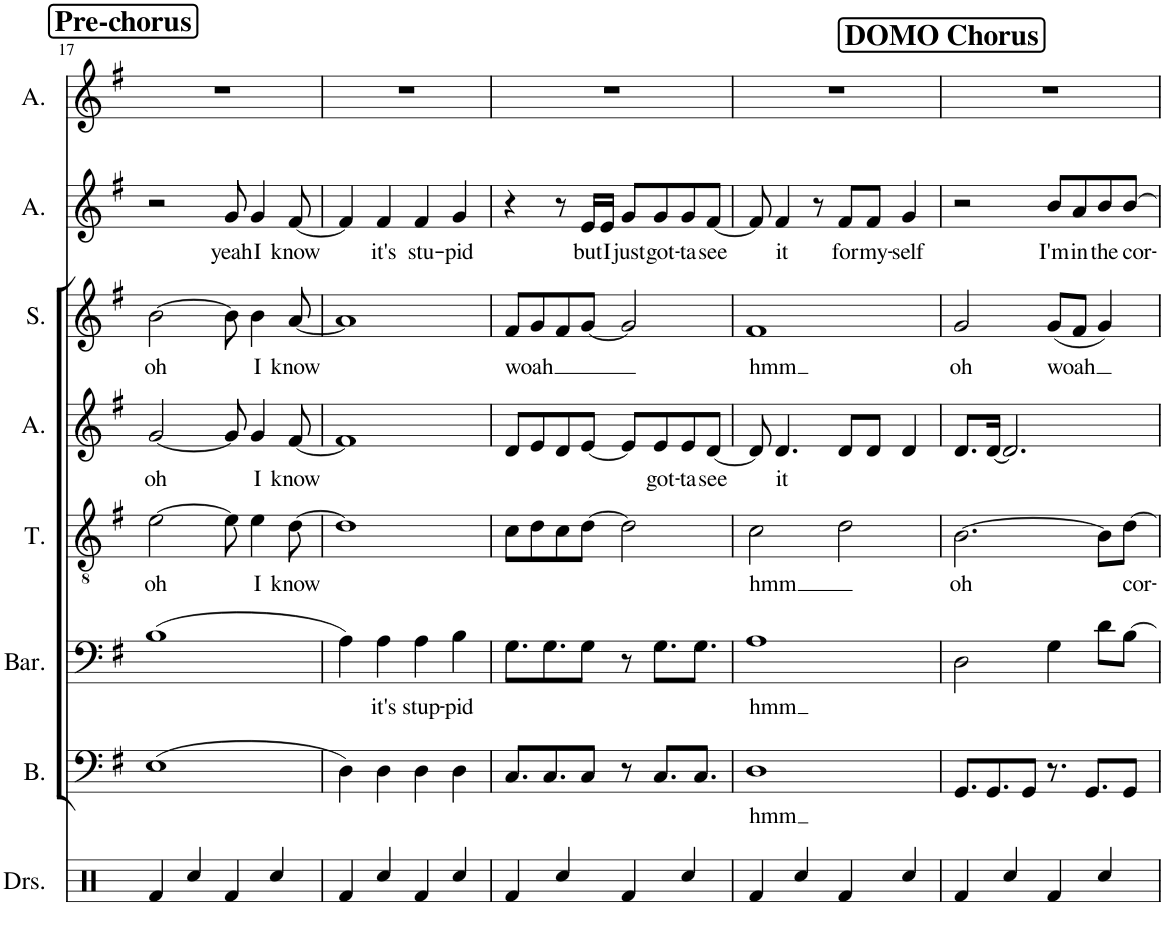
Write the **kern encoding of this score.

**kern	**kern	**text	**kern	**text	**kern	**text	**kern	**text	**kern	**text	**kern	**text	**kern
*part8	*part7	*part7	*part6	*part6	*part5	*part5	*part4	*part4	*part3	*part3	*part2	*part2	*part1
*staff8	*staff7	*staff7	*staff6	*staff6	*staff5	*staff5	*staff4	*staff4	*staff3	*staff3	*staff2	*staff2	*staff1
*I"Drumset	*I"Bass	*	*I"Baritone	*	*I"Tenor	*	*I"Alto	*	*I"Soprano	*	*I"Alto	*	*I"Alto
*I'Drs.	*I'B.	*	*I'Bar.	*	*I'T.	*	*I'A.	*	*I'S.	*	*I'A.	*	*I'A.
!!LO:PB:g=z
*clefX	*clefF4	*	*clefF4	*	*clefGv2	*	*clefG2	*	*clefG2	*	*clefG2	*	*clefG2
*k[]	*k[f#]	*	*k[f#]	*	*k[f#]	*	*k[f#]	*	*k[f#]	*	*k[f#]	*	*k[f#]
*M4/4	*M4/4	*	*M4/4	*	*M4/4	*	*M4/4	*	*M4/4	*	*M4/4	*	*M4/4
!!LO:REH:place=s1:a:B:cj:fs=14:t=Pre-chorus
=17	=17	=17	=17	=17	=17	=17	=17	=17	=17	=17	=17	=17	=17
!	!	!	!	!	!	!LO:LY:b	!	!LO:LY:b	!	!LO:LY:b	!	!	!
4Rf/	(1E	.	(1B	.	[2e\	oh	[2g/	oh	[2b\	oh	2r	.	1r
4Rcc/	.	.	.	.	.	.	.	.	.	.	.	.	.
!	!	!	!	!	!	!	!	!	!	!	!	!LO:LY:b	!
4Rf/	.	.	.	.	8e\]	.	8g/]	.	8b\]	.	8g/	yeah	.
!	!	!	!	!	!	!LO:LY:b	!	!LO:LY:b	!	!LO:LY:b	!	!LO:LY:b	!
.	.	.	.	.	4e\	I	4g/	I	4b\	I	4g/	I	.
4Rcc/	.	.	.	.	.	.	.	.	.	.	.	.	.
!	!	!	!	!	!	!LO:LY:b	!	!LO:LY:b	!	!LO:LY:b	!	!LO:LY:b	!
.	.	.	.	.	[8d\	know	[8f#/	know	[8a/	know	[8f#/	know	.
=18	=18	=18	=18	=18	=18	=18	=18	=18	=18	=18	=18	=18	=18
4Rf/	4D\)	.	4A\)	.	1d]	.	1f#]	.	1a]	.	4f#/]	.	1r
!	!	!	!	!LO:LY:b	!	!	!	!	!	!	!	!LO:LY:b	!
4Rcc/	4D\	.	4A\	it's	.	.	.	.	.	.	4f#/	it's	.
!	!	!	!	!LO:LY:b	!	!	!	!	!	!	!	!LO:LY:b	!
4Rf/	4D\	.	4A\	stup-	.	.	.	.	.	.	4f#/	stu-	.
!	!	!	!	!LO:LY:b	!	!	!	!	!	!	!	!LO:LY:b	!
4Rcc/	4D\	.	4B\	-pid	.	.	.	.	.	.	4g/	-pid	.
=19	=19	=19	=19	=19	=19	=19	=19	=19	=19	=19	=19	=19	=19
!	!	!	!	!	!	!	!	!	!	!LO:LY:b	!	!	!
4Rf/	8.C/L	.	8.G\L	.	8c\L	.	8d/L	.	8f#/L	woah	4r	.	1r
.	.	.	.	.	8d\	.	8e/	.	8g/	.	.	.	.
.	8.C/	.	8.G\	.	.	.	.	.	.	.	.	.	.
4Rcc/	.	.	.	.	8c\	.	8d/	.	8f#/	.	8r	.	.
!	!	!	!	!	!	!	!	!	!	!	!	!LO:LY:b	!
.	8C/J	.	8G\J	.	[8d\J	.	[8e/J	.	[8g/J	.	16e/LL	but	.
!	!	!	!	!	!	!	!	!	!	!	!	!LO:LY:b	!
.	.	.	.	.	.	.	.	.	.	.	16e/JJ	I	.
!	!	!	!	!	!	!	!	!	!	!	!	!LO:LY:b	!
4Rf/	8r	.	8r	.	2d\]	.	8e/L]	.	2g/]	.	8g/L	just	.
!	!	!	!	!	!	!	!	!LO:LY:b	!	!	!	!LO:LY:b	!
.	8.C/L	.	8.G\L	.	.	.	8e/	got-	.	.	8g/	got-	.
!	!	!	!	!	!	!	!	!LO:LY:b	!	!	!	!LO:LY:b	!
4Rcc/	.	.	.	.	.	.	8e/	-ta	.	.	8g/	-ta	.
.	8.C/J	.	8.G\J	.	.	.	.	.	.	.	.	.	.
!	!	!	!	!	!	!	!	!LO:LY:b	!	!	!	!LO:LY:b	!
.	.	.	.	.	.	.	[8d/J	see	.	.	[8f#/J	see	.
=20	=20	=20	=20	=20	=20	=20	=20	=20	=20	=20	=20	=20	=20
!	!	!LO:LY:b	!	!LO:LY:b	!	!LO:LY:b	!	!	!	!LO:LY:b	!	!	!
4Rf/	1D	hmm	1A	hmm	2c\	hmm	8d/]	.	1f#	hmm	8f#/]	.	1r
!	!	!	!	!	!	!	!	!LO:LY:b	!	!	!	!LO:LY:b	!
.	.	.	.	.	.	.	4.d/	it	.	.	4f#/	it	.
4Rcc/	.	.	.	.	.	.	.	.	.	.	.	.	.
.	.	.	.	.	.	.	.	.	.	.	8r	.	.
!	!	!	!	!	!	!	!	!	!	!	!	!LO:LY:b	!
4Rf/	.	.	.	.	2d\	.	8d/L	.	.	.	8f#/L	for	.
!	!	!	!	!	!	!	!	!	!	!	!	!LO:LY:b	!
.	.	.	.	.	.	.	8d/J	.	.	.	8f#/J	my-	.
!	!	!	!	!	!	!	!	!	!	!	!	!LO:LY:b	!
4Rcc/	.	.	.	.	.	.	4d/	.	.	.	4g/	-self	.
!!LO:REH:place=s1:a:B:cj:fs=14:t=DOMO Chorus
=21	=21	=21	=21	=21	=21	=21	=21	=21	=21	=21	=21	=21	=21
!	!	!	!	!	!	!LO:LY:b	!	!	!	!LO:LY:b	!	!	!
4Rf/	8.GG/L	.	2D\	.	[2.B\	oh	8.d/L	.	2g/	oh	2r	.	1r
.	8.GG/	.	.	.	.	.	[16d/Jk	.	.	.	.	.	.
4Rcc/	.	.	.	.	.	.	2.d/]	.	.	.	.	.	.
.	8GG/J	.	.	.	.	.	.	.	.	.	.	.	.
!	!	!	!	!	!	!	!	!	!	!LO:LY:b	!	!LO:LY:b	!
4Rf/	8.r	.	4G\	.	.	.	.	.	(8g/L	woah	8b/L	I'm	.
!	!	!	!	!	!	!	!	!	!	!	!	!LO:LY:b	!
.	.	.	.	.	.	.	.	.	8f#/J	.	8a/	in	.
.	8.GG/L	.	.	.	.	.	.	.	.	.	.	.	.
!	!	!	!	!	!	!	!	!	!	!	!	!LO:LY:b	!
4Rcc/	.	.	8d\L	.	8B\L]	.	.	.	4g/)	.	8b/	the	.
!	!	!	!	!	!	!LO:LY:b	!	!	!	!	!	!LO:LY:b	!
.	8GG/J	.	[8B\J	.	[8d\J	cor-	.	.	.	.	[8b/J	cor-	.
=	=	=	=	=	=	=	=	=	=	=	=	=	=
*-	*-	*-	*-	*-	*-	*-	*-	*-	*-	*-	*-	*-	*-
